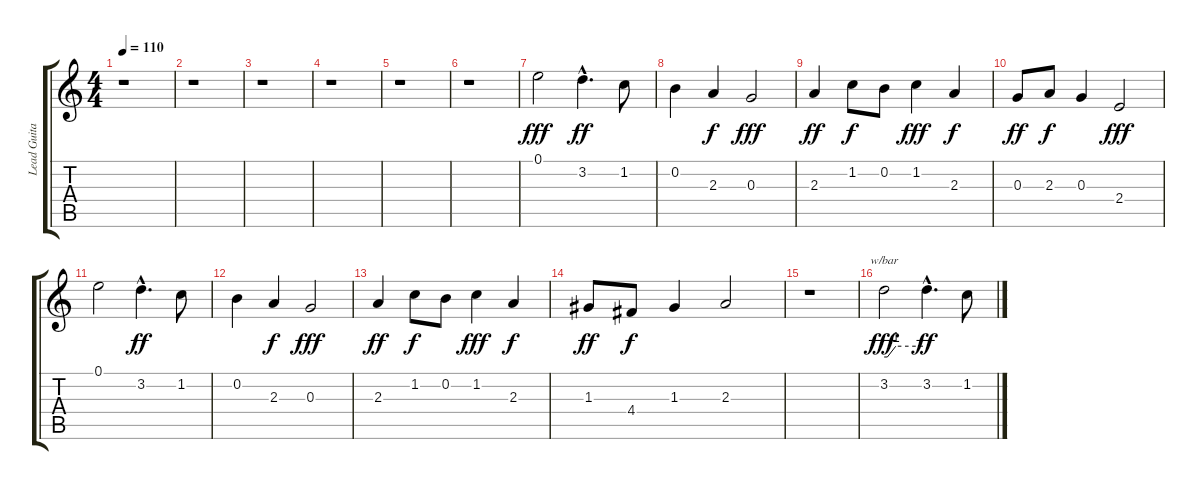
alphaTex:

\track ("Lead Guitar" "Lead Guita") {instrument electricguitarclean}
\staff {score tabs}
\tuning (E4 B3 G3 D3 A2 E2) {hide}
\ts (4 4)
\tempo 110
\clef g2
\ks c
r.1{dy fff instrument electricguitarclean} |
r.1 |
r.1 |
r.1 |
r.1 |
r.1 |
0.1.2 3.2{hac}.4{d dy ff} 1.2.8 |
0.2.4 2.3.4{dy f} 0.3.2{dy fff} |
2.3.4{dy ff} 1.2.8{dy f} 0.2.8 1.2.4{dy fff} 2.3.4{dy f} |
0.3.8{dy ff} 2.3.8{dy f} 0.3.4 2.4.2{dy fff} |
0.1.2 3.2{hac}.4{d dy ff} 1.2.8 |
0.2.4 2.3.4{dy f} 0.3.2{dy fff} |
2.3.4{dy ff} 1.2.8{dy f} 0.2.8 1.2.4{dy fff} 2.3.4{dy f} |
1.3.8{dy ff} 4.4.8{dy f} 1.3.4 2.3.2 |
r.1 |
3.2.2{tbe (custom default 0 0 5 0 18 4 60 4) dy fff} 3.2{hac}.4{d dy ff} 1.2.8
